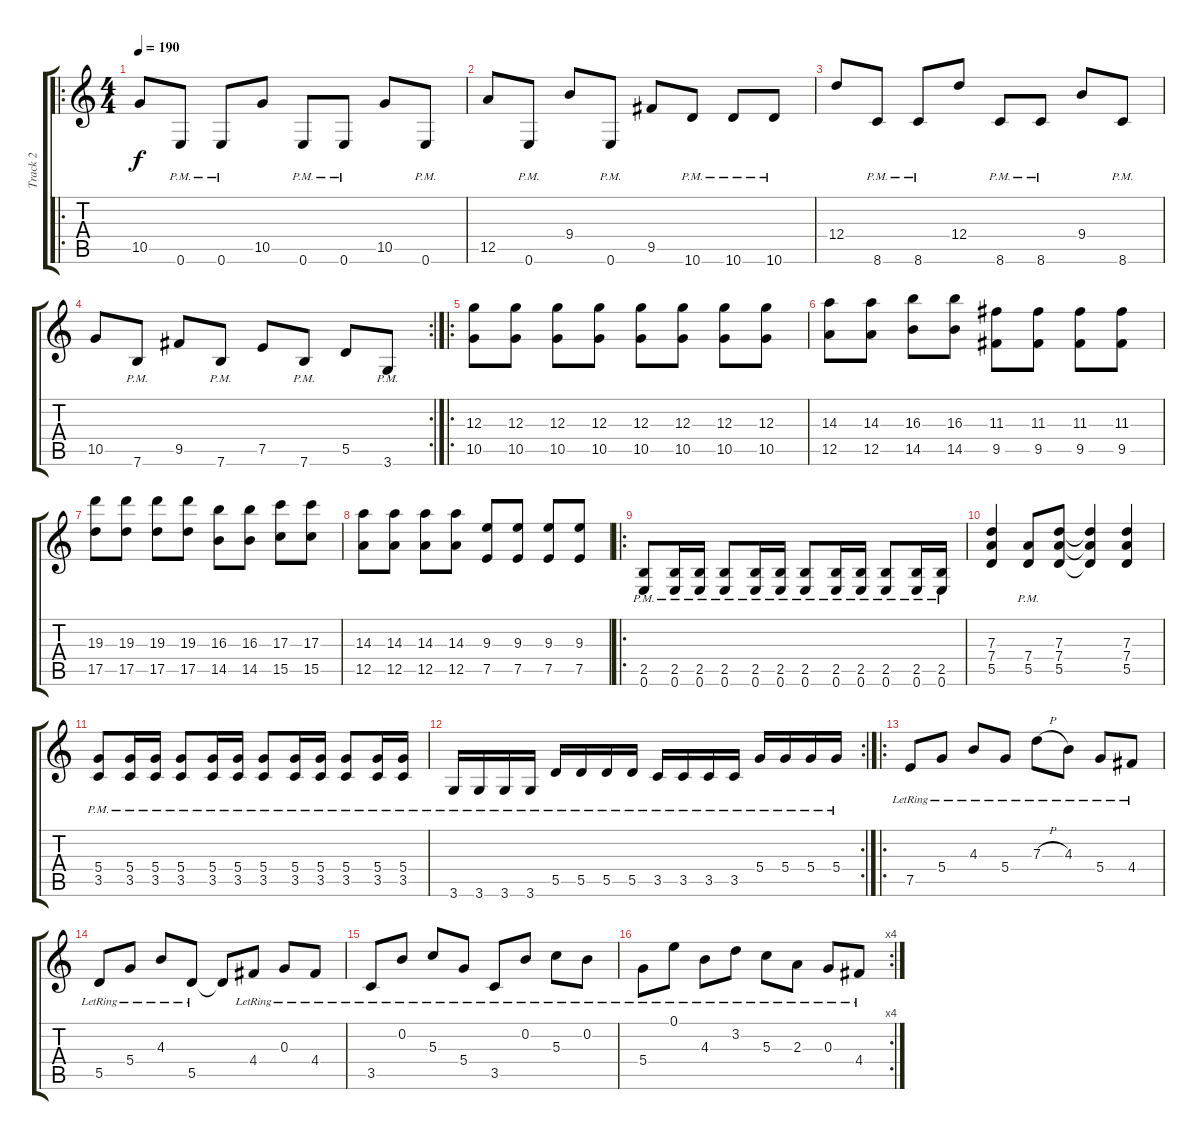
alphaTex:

\track ("Track 2" "Track 2") {instrument distortionguitar}
\staff {score tabs}
\tuning (E4 B3 G3 D3 A2 E2) {hide}
\ro
\ts (4 4)
\tempo 190
\clef g2
\ks c
10.5.8{dy f} 0.6{pm}.8 0.6{pm}.8 10.5.8 0.6{pm}.8 0.6{pm}.8 10.5.8 0.6{pm}.8 |
12.5.8 0.6{pm}.8 9.4.8 0.6{pm}.8 9.5.8 10.6{pm}.8 10.6{pm}.8 10.6{pm}.8 |
12.4.8 8.6{pm}.8 8.6{pm}.8 12.4.8 8.6{pm}.8 8.6{pm}.8 9.4.8 8.6{pm}.8 |
\rc 2
10.5.8 7.6{pm}.8 9.5.8 7.6{pm}.8 7.5.8 7.6{pm}.8 5.5.8 3.6{pm}.8 |
\ro
(12.3 10.5).8 (12.3 10.5).8 (12.3 10.5).8 (12.3 10.5).8 (12.3 10.5).8 (12.3 10.5).8 (12.3 10.5).8 (12.3 10.5).8 |
(14.3 12.5).8 (14.3 12.5).8 (16.3 14.5).8 (16.3 14.5).8 (11.3 9.5).8 (11.3 9.5).8 (11.3 9.5).8 (11.3 9.5).8 |
(19.3 17.5).8 (19.3 17.5).8 (19.3 17.5).8 (19.3 17.5).8 (16.3 14.5).8 (16.3 14.5).8 (17.3 15.5).8 (17.3 15.5).8 |
(14.3 12.5).8 (14.3 12.5).8 (14.3 12.5).8 (14.3 12.5).8 (9.3 7.5).8 (9.3 7.5).8 (9.3 7.5).8 (9.3 7.5).8 |
\ro
(2.5{pm} 0.6{pm}).8 (2.5{pm} 0.6{pm}).16 (2.5{pm} 0.6{pm}).16 (2.5{pm} 0.6{pm}).8 (2.5{pm} 0.6{pm}).16 (2.5{pm} 0.6{pm}).16 (2.5{pm} 0.6{pm}).8 (2.5{pm} 0.6{pm}).16 (2.5{pm} 0.6{pm}).16 (2.5{pm} 0.6{pm}).8 (2.5{pm} 0.6{pm}).16 (2.5{pm} 0.6{pm}).16 |
(7.3 7.4 5.5).4 (7.4{pm} 5.5{pm}).8 (7.3 7.4 5.5).8 (7.3{t} 7.4{t} 5.5{t}).4 (7.3 7.4 5.5).4 |
(5.4{pm} 3.5{pm}).8 (5.4{pm} 3.5{pm}).16 (5.4{pm} 3.5{pm}).16 (5.4{pm} 3.5{pm}).8 (5.4{pm} 3.5{pm}).16 (5.4{pm} 3.5{pm}).16 (5.4{pm} 3.5{pm}).8 (5.4{pm} 3.5{pm}).16 (5.4{pm} 3.5{pm}).16 (5.4{pm} 3.5{pm}).8 (5.4{pm} 3.5{pm}).16 (5.4{pm} 3.5{pm}).16 |
\rc 2
3.6{pm}.16 3.6{pm}.16 3.6{pm}.16 3.6{pm}.16 5.5{pm}.16 5.5{pm}.16 5.5{pm}.16 5.5{pm}.16 3.5{pm}.16 3.5{pm}.16 3.5{pm}.16 3.5{pm}.16 5.4{pm}.16 5.4{pm}.16 5.4{pm}.16 5.4{pm}.16 |
\ro
7.5{lr}.8{instrument acousticguitarsteel} 5.4{lr}.8 4.3{lr}.8 5.4{lr}.8 7.3{h lr}.8 4.3{lr}.8 5.4{lr}.8 4.4{lr}.8 |
5.5{lr}.8 5.4{lr}.8 4.3{lr}.8 5.5{lr}.8 5.5{t}.8 4.4{lr}.8 0.3{lr}.8 4.4{lr}.8 |
3.5{lr}.8 0.2{lr}.8 5.3{lr}.8 5.4{lr}.8 3.5{lr}.8 0.2{lr}.8 5.3{lr}.8 0.2{lr}.8 |
\rc 4
5.4{lr}.8 0.1{lr}.8 4.3{lr}.8 3.2{lr}.8 5.3{lr}.8 2.3{lr}.8 0.3{lr}.8 4.4{lr}.8
